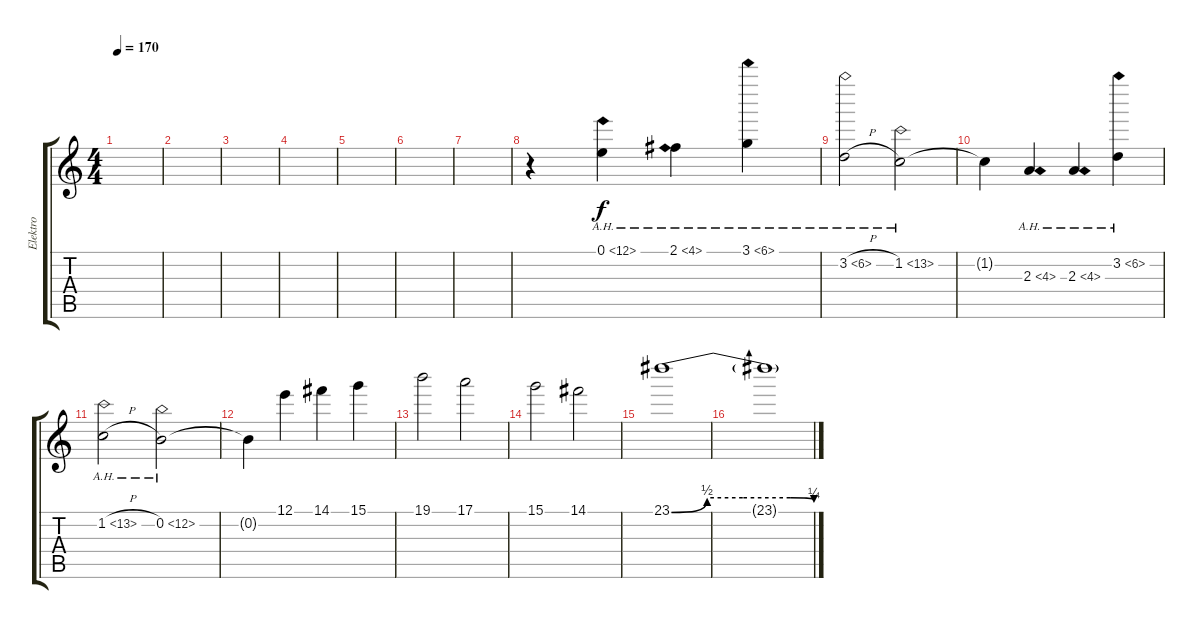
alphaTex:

\track ("Elektro" "Elektro") {instrument distortionguitar}
\staff {score tabs}
\tuning (E4 B3 G3 D3 A2 E2) {hide}
\ts (4 4)
\tempo 170
\clef g2
\ks c
|
|
|
|
|
|
|
r.4 0.1{ah 12}.4 2.1{ah 2}.4 3.1{ah 3}.4 |
3.2{ah 3 h}.2 1.2{ah 12}.2 |
1.2{t}.4 2.3{ah 2}.4 2.3{ah 2}.4 3.2{ah 3}.4 |
1.2{ah 12 h}.2 0.2{ah 12}.2 |
0.2{t}.4 12.1.4 14.1.4 15.1.4 |
19.1.2 17.1.2 |
15.1.2 14.1.2 |
23.1{be (custom 0 0 15 2 30 2 50 2 60 1)}.1 |
23.1{t}.1
